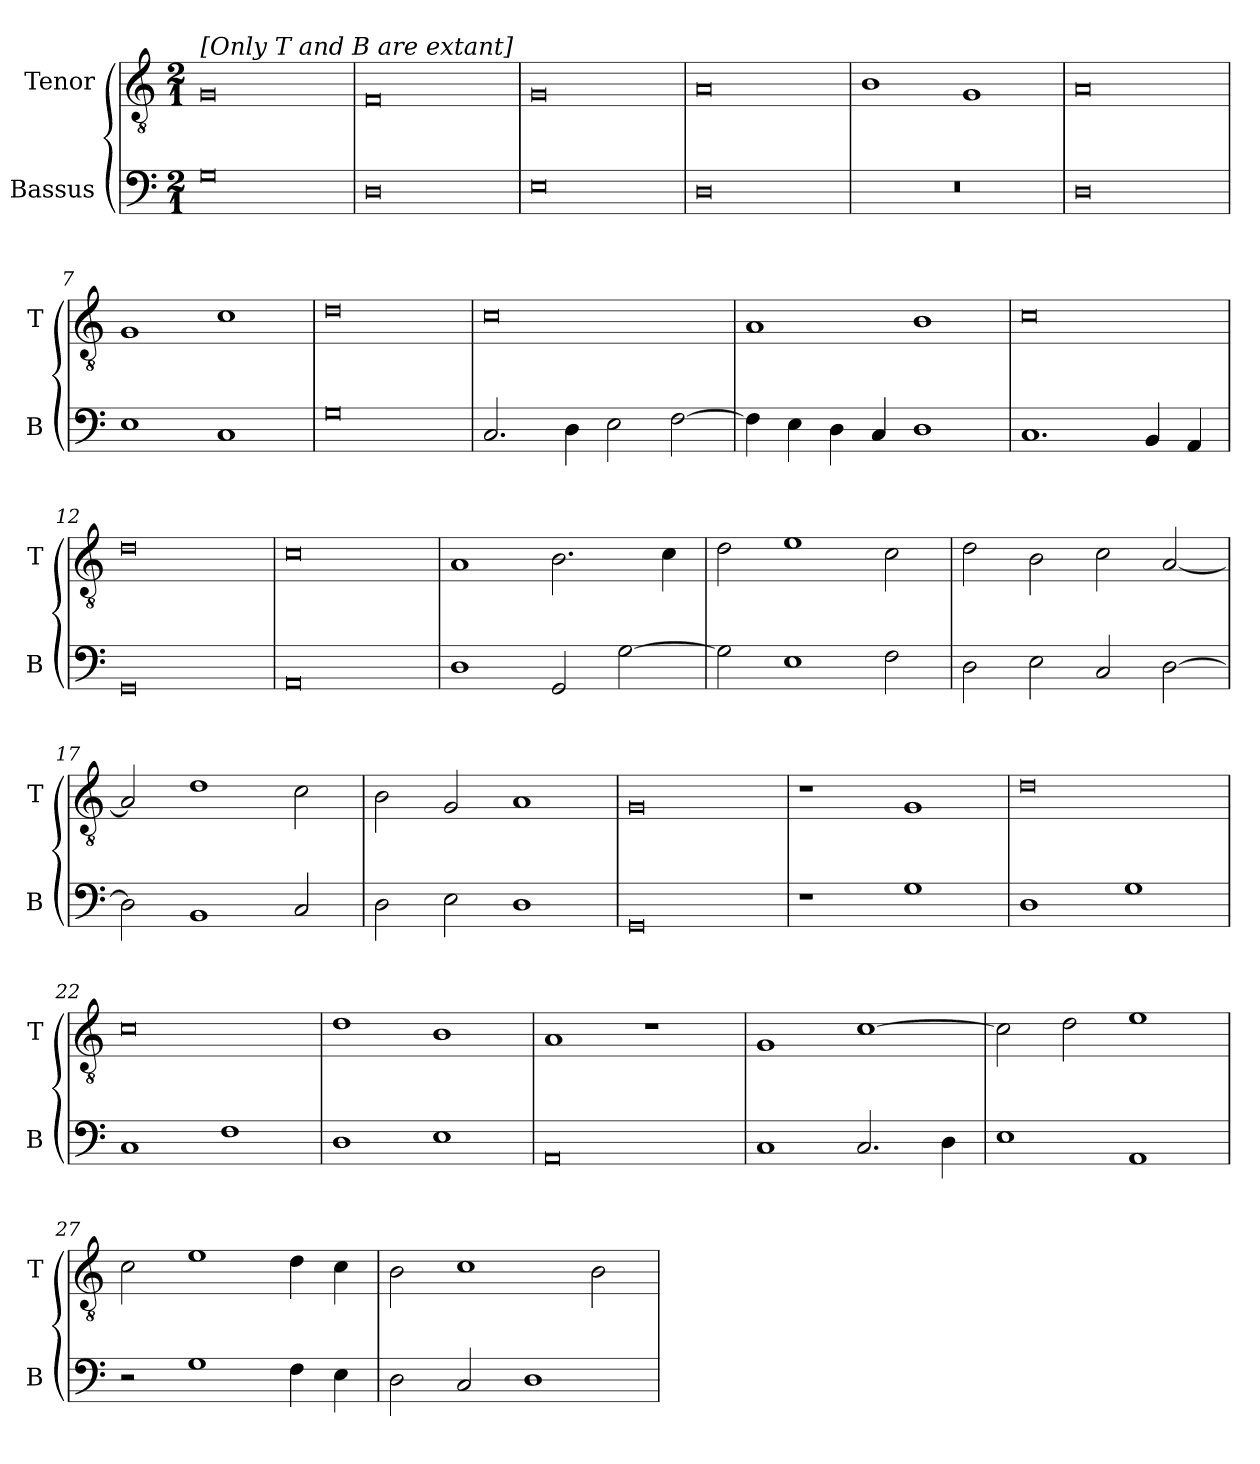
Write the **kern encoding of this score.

**kern	**kern
*part2	*part1
*staff2	*staff1
*I"Bassus	*I"Tenor
*I'B	*I'T
*clefF4	*clefGv2
*k[]	*k[]
*M2/1	*M2/1
=1	=1
!	!LO:TX:a:t=[Only T and B are extant]
0G	0G
=2	=2
0D	0F
=3	=3
0E	0G
=4	=4
0D	0A
=5	=5
0r	1B
.	1G
=6	=6
0D	0A
=7	=7
1E	1G
1C	1c
=8	=8
0G	0d
=9	=9
2.C/	0c
4D\	.
2E\	.
[2F\	.
=10	=10
4F\]	1A
4E\	.
4D\	.
4C/	.
1D	1B
=11	=11
1.C	0c
4BB/	.
4AA/	.
=12	=12
0GG	0d
=13	=13
0AA	0c
=14	=14
1D	1A
2GG/	2.B\
[2G\	.
.	4c\
=15	=15
2G\]	2d\
1E	1e
2F\	2c\
=16	=16
2D\	2d\
2E\	2B\
2C/	2c\
[2D\	[2A/
=17	=17
2D\]	2A/]
1BB	1d
2C/	2c\
=18	=18
2D\	2B\
2E\	2G/
1D	1A
=19	=19
0GG	0G
=20	=20
1r	1r
1G	1G
=21	=21
1D	0d
1G	.
=22	=22
1C	0c
1F	.
=23	=23
1D	1d
1E	1B
=24	=24
0AA	1A
.	1r
=25	=25
1C	1G
2.C/	[1c
4D\	.
=26	=26
1E	2c\]
.	2d\
1AA	1e
=27	=27
2r	2c\
1G	1e
4F\	4d\
4E\	4c\
=28	=28
2D\	2B\
2C/	1c
1D	.
.	2B\
=	=
*-	*-
